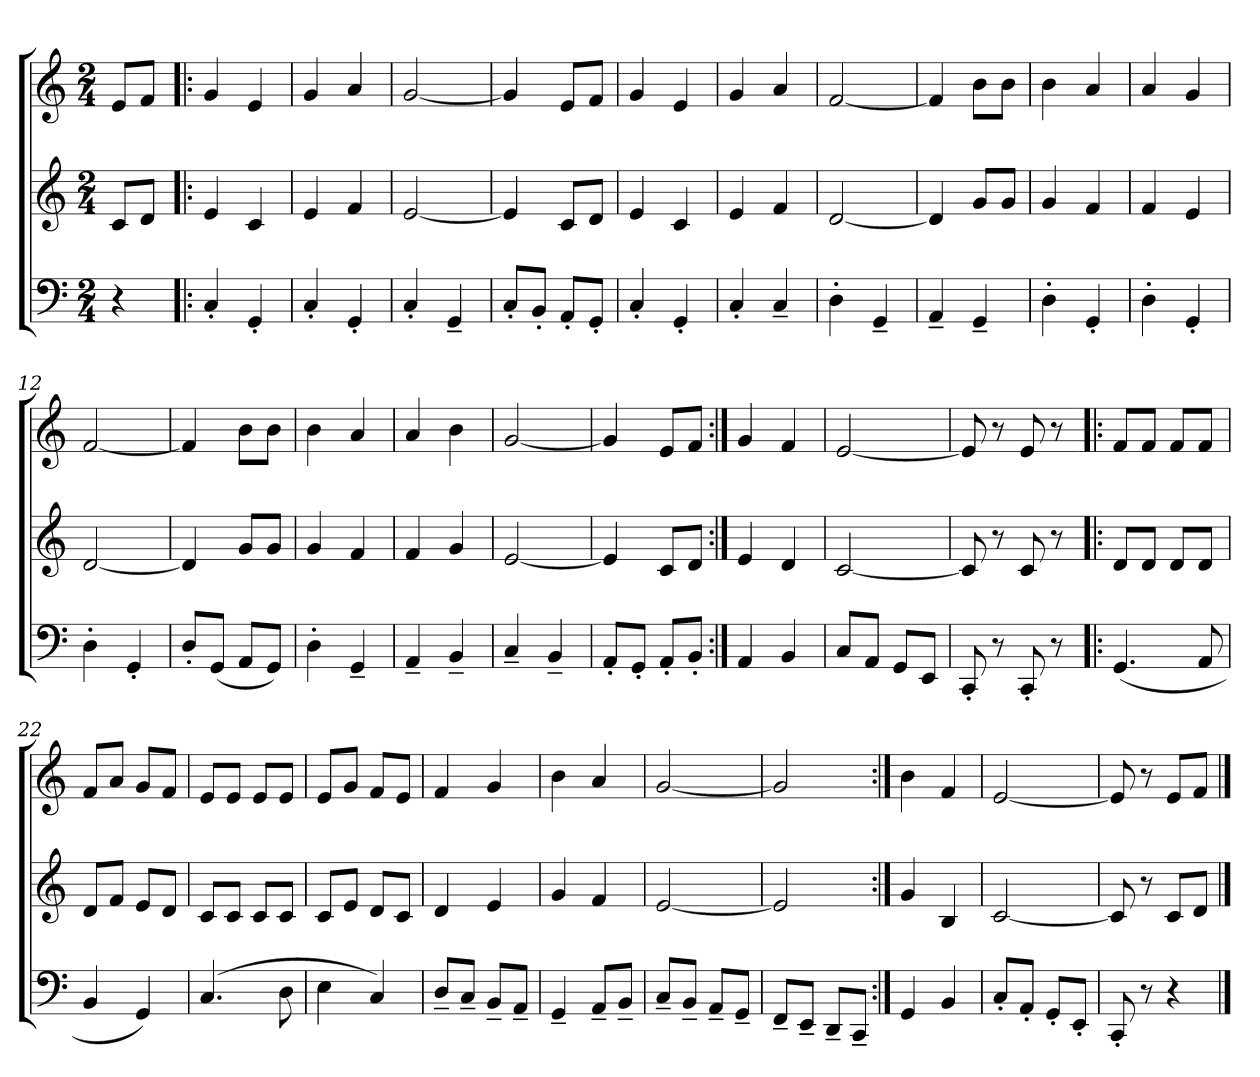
**kern	**kern	**kern
*part3	*part2	*part1
*staff3	*staff2	*staff1
!!LO:PB:g=z
*clefF4	*clefG2	*clefG2
*k[]	*k[]	*k[]
*C:	*C:	*C:
*M2/4	*M2/4	*M2/4
=1	=1	=1
4r	8ci/L	8ei/L
.	8di/J	8fi/J
=2!|:	=2!|:	=2!|:
4C'i/	4ei/	4gi/
4GG'i/	4ci/	4ei/
=3	=3	=3
4C'i/	4ei/	4gi/
4GG'i/	4fi/	4ai/
=4	=4	=4
4C'i/	[<2ei/	[<2gi/
4GG~i/	.	.
=5	=5	=5
8C'i/L	4ei/]	4gi/]
8BB'i/J	.	.
8AA'i/L	8ci/L	8ei/L
8GG'i/J	8di/J	8fi/J
=6	=6	=6
4C'i/	4ei/	4gi/
4GG'i/	4ci/	4ei/
=7	=7	=7
4C'i/	4ei/	4gi/
4C~i/	4fi/	4ai/
=8	=8	=8
4D'i\	[<2di/	[<2fi/
4GG~i/	.	.
=9	=9	=9
4AA~i/	4di/]	4fi/]
4GG~i/	8gi/L	8bi\L
.	8gi/J	8bi\J
=10	=10	=10
4D'i\	4gi/	4bi\
4GG'i/	4fi/	4ai/
=11	=11	=11
4D'i\	4fi/	4ai/
4GG'i/	4ei/	4gi/
=12	=12	=12
4D'i\	[<2di/	[<2fi/
4GG'i/	.	.
!!LO:LB:g=z
=13	=13	=13
8D'i/L	4di/]	4fi/]
(8GGi/J	.	.
8AAi/L	8gi/L	8bi\L
8GGi/J)	8gi/J	8bi\J
=14	=14	=14
4D'i\	4gi/	4bi\
4GG~i/	4fi/	4ai/
=15	=15	=15
4AA~i/	4fi/	4ai/
4BB~i/	4gi/	4bi\
=16	=16	=16
4C~i/	[<2ei/	[<2gi/
4BB~i/	.	.
=17	=17	=17
8AA'i/L	4ei/]	4gi/]
8GG'i/J	.	.
8AA'i/L	8ci/L	8ei/L
8BB'i/J	8di/J	8fi/J
=18:|!	=18:|!	=18:|!
4AAi/	4ei/	4gi/
4BBi/	4di/	4fi/
=19	=19	=19
8Ci/L	[<2ci/	[<2ei/
8AAi/J	.	.
8GGi/L	.	.
8EEi/J	.	.
=20	=20	=20
8CC'i/	8ci/]	8ei/]
8r	8r	8r
8CC'i/	8ci/	8ei/
8r	8r	8r
=21!|:	=21!|:	=21!|:
(4.GGi/	8di/L	8fi/L
.	8di/J	8fi/J
.	8di/L	8fi/L
8AAi/	8di/J	8fi/J
=22	=22	=22
4BBi/	8di/L	8fi/L
.	8fi/J	8ai/J
4GGi/)	8ei/L	8gi/L
.	8di/J	8fi/J
!!LO:LB:g=z
=23	=23	=23
(4.Ci/	8ci/L	8ei/L
.	8ci/J	8ei/J
.	8ci/L	8ei/L
8Di\	8ci/J	8ei/J
=24	=24	=24
4Ei\	8ci/L	8ei/L
.	8ei/J	8gi/J
4Ci/)	8di/L	8fi/L
.	8ci/J	8ei/J
=25	=25	=25
8D~i/L	4di/	4fi/
8C~i/J	.	.
8BB~i/L	4ei/	4gi/
8AA~i/J	.	.
=26	=26	=26
4GG~i/	4gi/	4bi\
8AA~i/L	4fi/	4ai/
8BB~i/J	.	.
=27	=27	=27
8C~i/L	[<2ei/	[<2gi/
8BB~i/J	.	.
8AA~i/L	.	.
8GG~i/J	.	.
=28	=28	=28
8FF~i/L	2ei/]	2gi/]
8EE~i/J	.	.
8DD~i/L	.	.
8CC~i/J	.	.
=29:|!	=29:|!	=29:|!
4GGi/	4gi/	4bi\
4BBi/	4Bi/	4fi/
=30	=30	=30
8C'i/L	[<2ci/	[<2ei/
8AA'i/J	.	.
8GG'i/L	.	.
8EE'i/J	.	.
=31	=31	=31
8CC'i/	8ci/]	8ei/]
8r	8r	8r
4r	8ci/L	8ei/L
.	8di/J	8fi/J
==	==	==
*-	*-	*-
